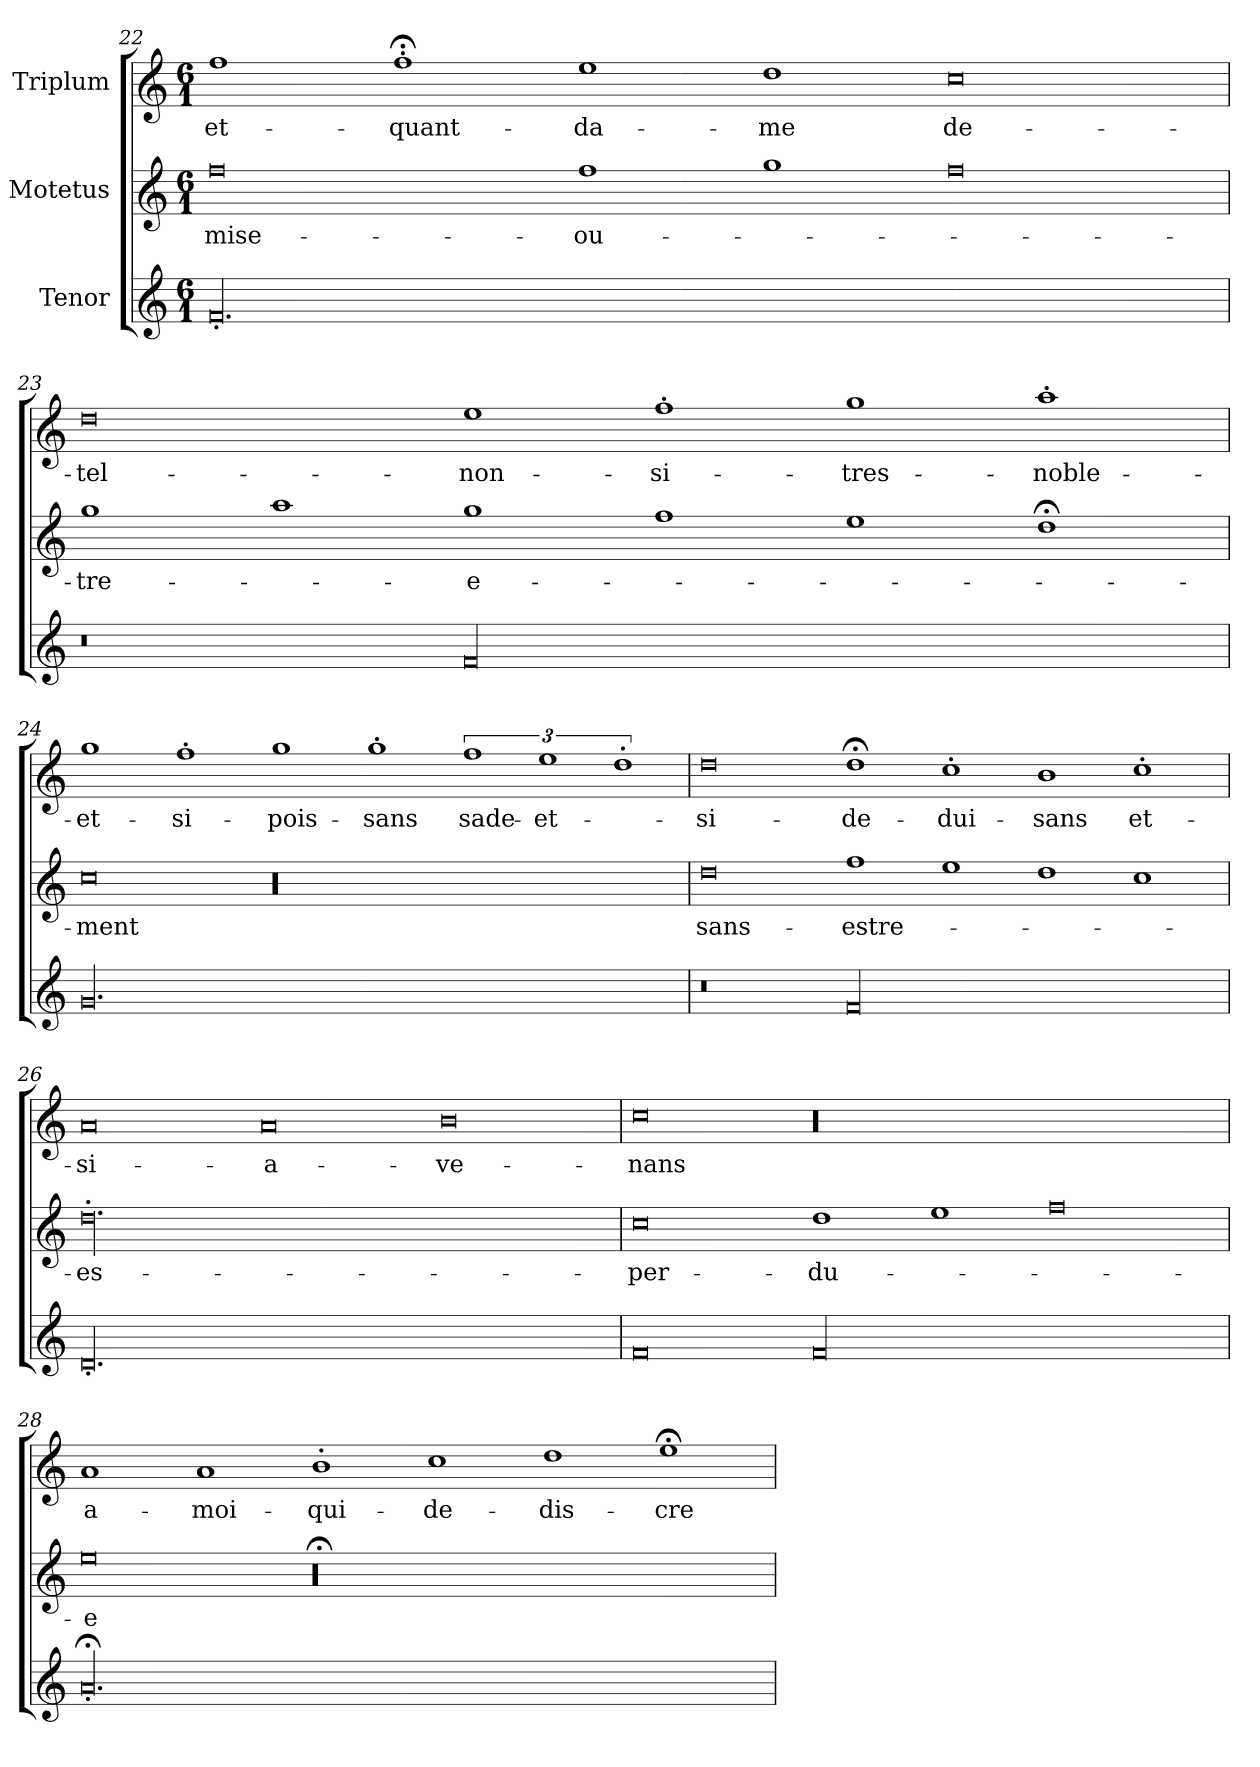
**kern	**kern	**text	**kern	**text
*part3	*part2	*part2	*part1	*part1
*staff3	*staff2	*staff2	*staff1	*staff1
*I"Tenor	*I"Motetus	*	*I"Triplum	*
*clefG2	*clefG2	*	*clefG2	*
*k[]	*k[]	*	*k[]	*
*C:	*C:	*	*C:	*
*M6/1	*M6/1	*	*M6/1	*
=22	=22	=22	=22	=22
00.f'/	0ff\	mise-	1ff\	et-
.	.	.	1ff;<'\	quant-
.	1ff\	ou-	1ee\	da-
.	1gg\	.	1dd\	-me
.	0ff\	.	0cc\	de-
=23	=23	=23	=23	=23
0r	1gg\	-tre-	0dd\	tel-
.	1aa\	.	.	.
00f/	1gg\	-e-	1ee\	non-
.	1ff\	.	1ff'\	si-
.	1ee\	.	1gg\	tres-
.	1dd;<\	.	1aa'\	noble-
!!LO:PB:g=z
=24	=24	=24	=24	=24
00.g/	0cc\	-ment	1gg\	et-
.	.	.	1ff'\	si-
.	00r	.	1gg\	pois-
.	.	.	1gg'\	-sans
.	.	.	3%2ff\	sade-
.	.	.	3%2ee\	et-
.	.	.	3%2dd'\	.
=25	=25	=25	=25	=25
0r	0dd\	sans-	0dd\	si-
00f/	1ff\	estre-	1dd;<\	de-
.	1ee\	.	1cc'\	-dui-
.	1dd\	.	1b\	-sans
.	1cc\	.	1cc'\	et-
=26	=26	=26	=26	=26
00.d'/	00.dd'\	es-	0a/	si-
.	.	.	0a/	a-
.	.	.	0b\	-ve-
=27	=27	=27	=27	=27
0f/	0cc\	-per-	0cc\	-nans
00f/	1dd\	-du-	00r	.
.	1ee\	.	.	.
.	0ff\	.	.	.
=28	=28	=28	=28	=28
00.a;<'/	0ee\	-e	1a/	a-
.	.	.	1a/	moi-
.	00r;<	.	1b'\	qui-
.	.	.	1cc\	de-
.	.	.	1dd\	dis-
.	.	.	1ee;<\	-cre-
=	=	=	=	=
*-	*-	*-	*-	*-
